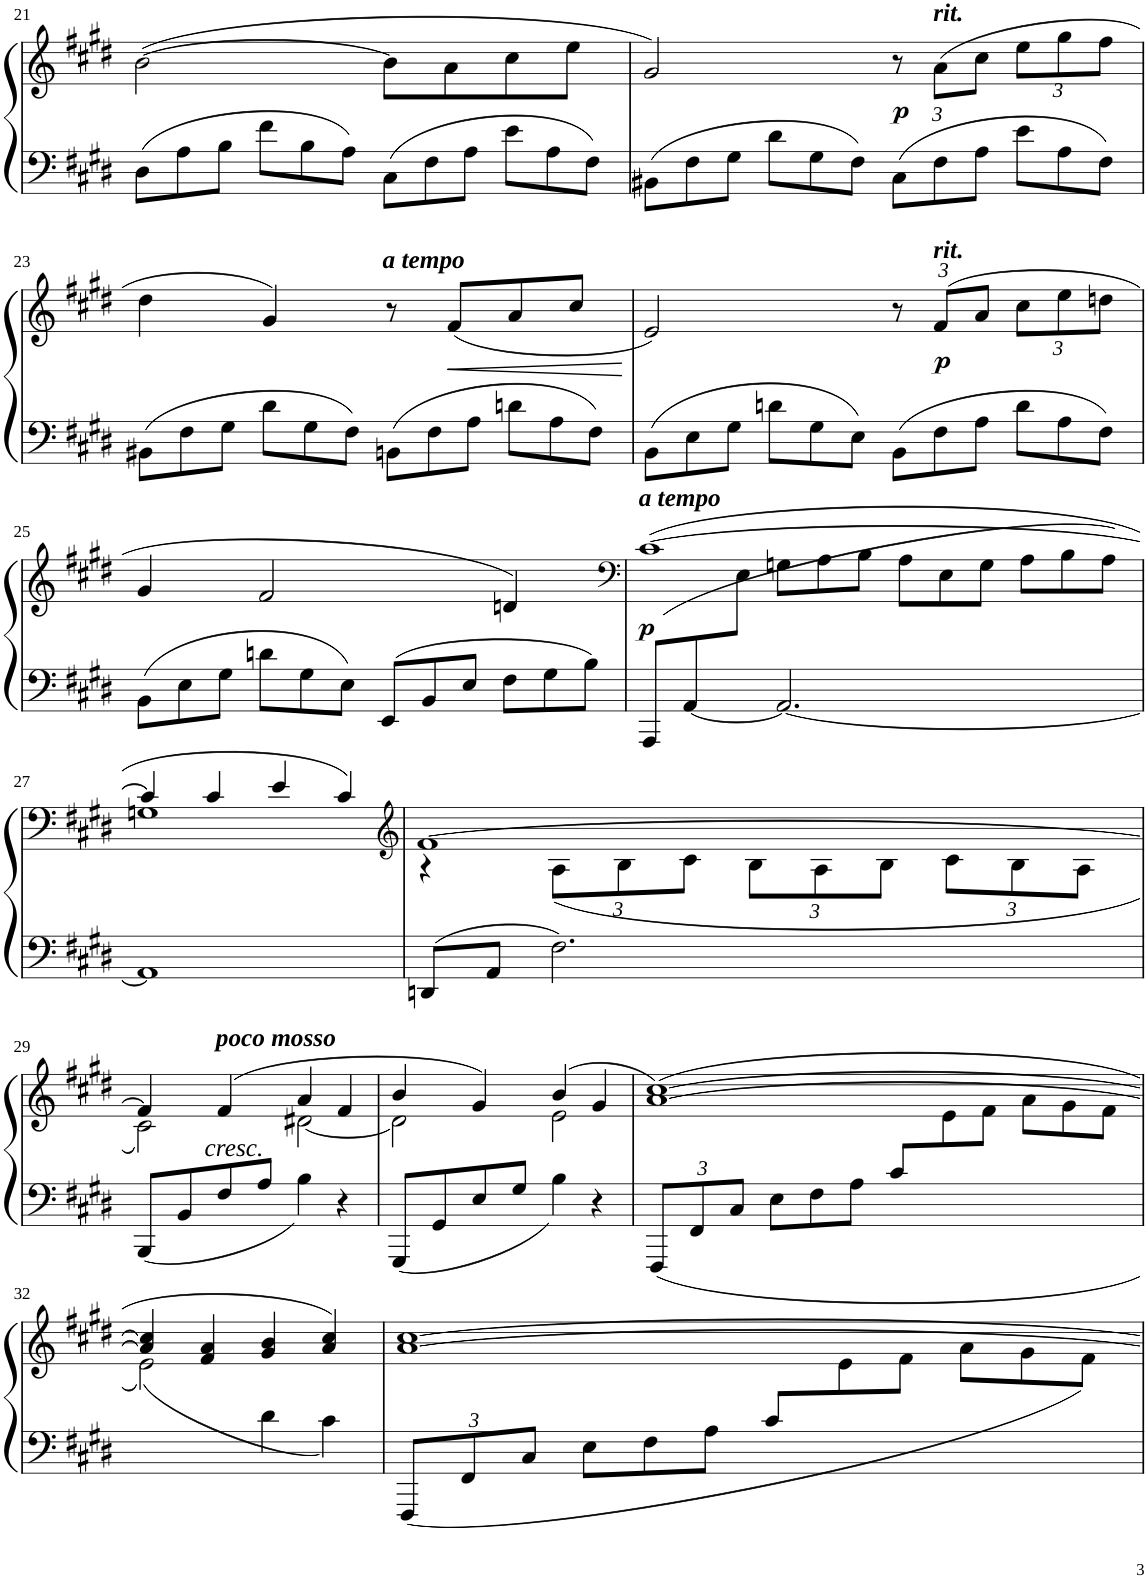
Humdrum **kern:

**kern	**kern	**dynam
*part1	*part1	*part1
*staff2	*staff1	*staff1/2
*I"Piano	*	*
*I'Pno	*	*
!!LO:PB:g=z
*clefF4	*clefG2	*
*k[f#c#g#d#]	*k[f#c#g#d#]	*
*M4/4	*M4/4	*
*Xtuplet	*	*
=21	=21	=21
12D#\L	([2b\	.
12A\	.	.
12B\J	.	.
12f#\L	.	.
12B\	.	.
12A\J	.	.
12C#\L	8b\L]	.
12F#\	.	.
.	8a\	.
12A\J	.	.
12e\L	8cc#\	.
12A\	.	.
.	8ee\J	.
12F#\J	.	.
=22	=22	=22
12BB#X\L	2g#/)	.
12F#\	.	.
12G#\J	.	.
12d#\L	.	.
12G#\	.	.
12F#\J	.	.
*	*Xbrackettup	*
!	!	!LO:DY:b
12C#\L	12r	p
!	!LO:TX:a:Bi:t=rit.	!
12F#\	(12a\L	.
12A\J	12cc#\J	.
12e\L	12ee\L	.
12A\	12gg#\	.
12F#\J	12ff#\J	.
!!LO:LB:g=z
=23	=23	=23
12BB#X\L	4dd#\	.
12F#\	.	.
12G#\J	.	.
12d#\L	4g#/)	.
12G#\	.	.
12F#\J	.	.
!	!LO:TX:a:Bi:t=a tempo	!
12BBn\L	8r	.
12F#\	.	.
!	!	!LO:HP:b
.	(8f#/L	<
12A\J	.	.
12dn\L	8a/	.
12A\	.	.
.	8cc#/J	.
12F#\J	.	.
.	.	[
=24	=24	=24
12BB\L	2e/)	.
12E\	.	.
12G#\J	.	.
12dn\L	.	.
12G#\	.	.
12E\J	.	.
12BB\L	12r	.
!	!LO:TX:a:Bi:t=rit.	!
!	!	!LO:DY:b
12F#\	(12f#/L	p
12A\J	12a/J	.
12d\L	12cc#\L	.
12A\	12ee\	.
12F#\J	12ddn\J	.
!!LO:LB:g=z
=25	=25	=25
12BB\L	4g#/	.
12E\	.	.
12G#\J	.	.
12dn\L	2f#/	.
12G#\	.	.
12E\J	.	.
12EE/L	.	.
12BB/	.	.
12E/J	.	.
12F#\L	4dn/)	.
12G#\	.	.
12B\J	.	.
=26	=26	=26
*	*clefF4	*
*	*^	*
*	*	*^	*
!	!LO:TX:a:Bi:t=a tempo	!	!	!
!	!	!	!	!LO:DY:b
12AAA/L	([1c#	4ryy	6ryy	p
[12AA/	.	.	.	.
12ryy	.	.	12E\J	.
*	*	*Xtuplet	*	*
2.AA/_	.	12Gn\L	2.ryy	.
.	.	12A\	.	.
.	.	12B\J	.	.
.	.	12A\L	.	.
.	.	12E\	.	.
.	.	12G\J	.	.
.	.	12A\L	.	.
.	.	12B\	.	.
.	.	(12A\J	.	.
*	*	*v	*v	*
!!LO:LB:g=z
=27	=27	=27	=27
1AA]	4c#/]	1Gn	.
.	4c#/	.	.
.	4e/	.	.
.	4c#/)	.	.
=28	=28	=28	=28
*	*clefG2	*	*
8DDn/L	[1f#	4r	.
8AA/J	.	.	.
*	*	*tuplet	*
2.F#\	.	(12A\L	.
.	.	12B\	.
.	.	12c#\J	.
.	.	12B\L	.
.	.	12A\	.
.	.	12B\J	.
.	.	12c#\L	.
.	.	12B\	.
.	.	12A\J	.
!!LO:LB:g=z	!!
=29	=29	=29	=29
8BBB/L	4f#/]	2c#\)	.
8BB/	.	.	.
!	!LO:TX:a:i:t=cresc.	!	!
!	!LO:TX:a:Bi:t=poco mosso	!	!
8F#/	(4f#/	.	.
8A/J	.	.	.
4B\	4a/	[2d#X\	.
4r	4f#/	.	.
=30	=30	=30	=30
8GGG#/L	4b/	2d#\]	.
8GG#/	.	.	.
8E/	4g#/)	.	.
8G#/J	.	.	.
4B\	(4b/	2e\	.
4r	4g#/	.	.
*	*v	*v	*
=31	=31	=31
*tuplet	*	*
*Xbrackettup	*	*
*	*^	*
*	*	*^	*
(<12FFF#/L	([>1a [1cc#)	2.ryy	12%7ryy	.
12FF#/	.	.	.	.
12C#/J	.	.	.	.
*Xtuplet	*	*	*	*
12E\L	.	.	.	.
12F#\	.	.	.	.
12A\J	.	.	.	.
12c#/L	.	.	.	.
6ryy	.	.	12e\	.
.	.	.	12f#\J	.
*	*	*Xtuplet	*	*
4ryy	.	12a\L	4ryy	.
.	.	12g#\	.	.
.	.	12f#\J	.	.
*	*	*v	*v	*
!!LO:LB:g=z
=32	=32	=32	=32
2ryy	4a/] 4cc#/]	(<2e\)	.
.	4f#/ 4a/	.	.
4d#\	4g#/ 4b/	2ryy	.
4c#\)	4a/ 4cc#/)	.	.
*	*v	*v	*
=33	=33	=33
*tuplet	*	*
*	*^	*
*	*	*^	*
12FFF#/L	[>1a [1cc#	2.ryy	12%7ryy	.
12FF#/	.	.	.	.
12C#/J	.	.	.	.
*Xtuplet	*	*	*	*
12E\L	.	.	.	.
12F#\	.	.	.	.
12A\J	.	.	.	.
12c#/L	.	.	.	.
6ryy	.	.	12e\	.
.	.	.	12f#\J	.
4ryy	.	12a\L	4ryy	.
.	.	12g#\	.	.
.	.	(12f#\J	.	.
*	*v	*v	*v	*
=	=	=
*-	*-	*-
